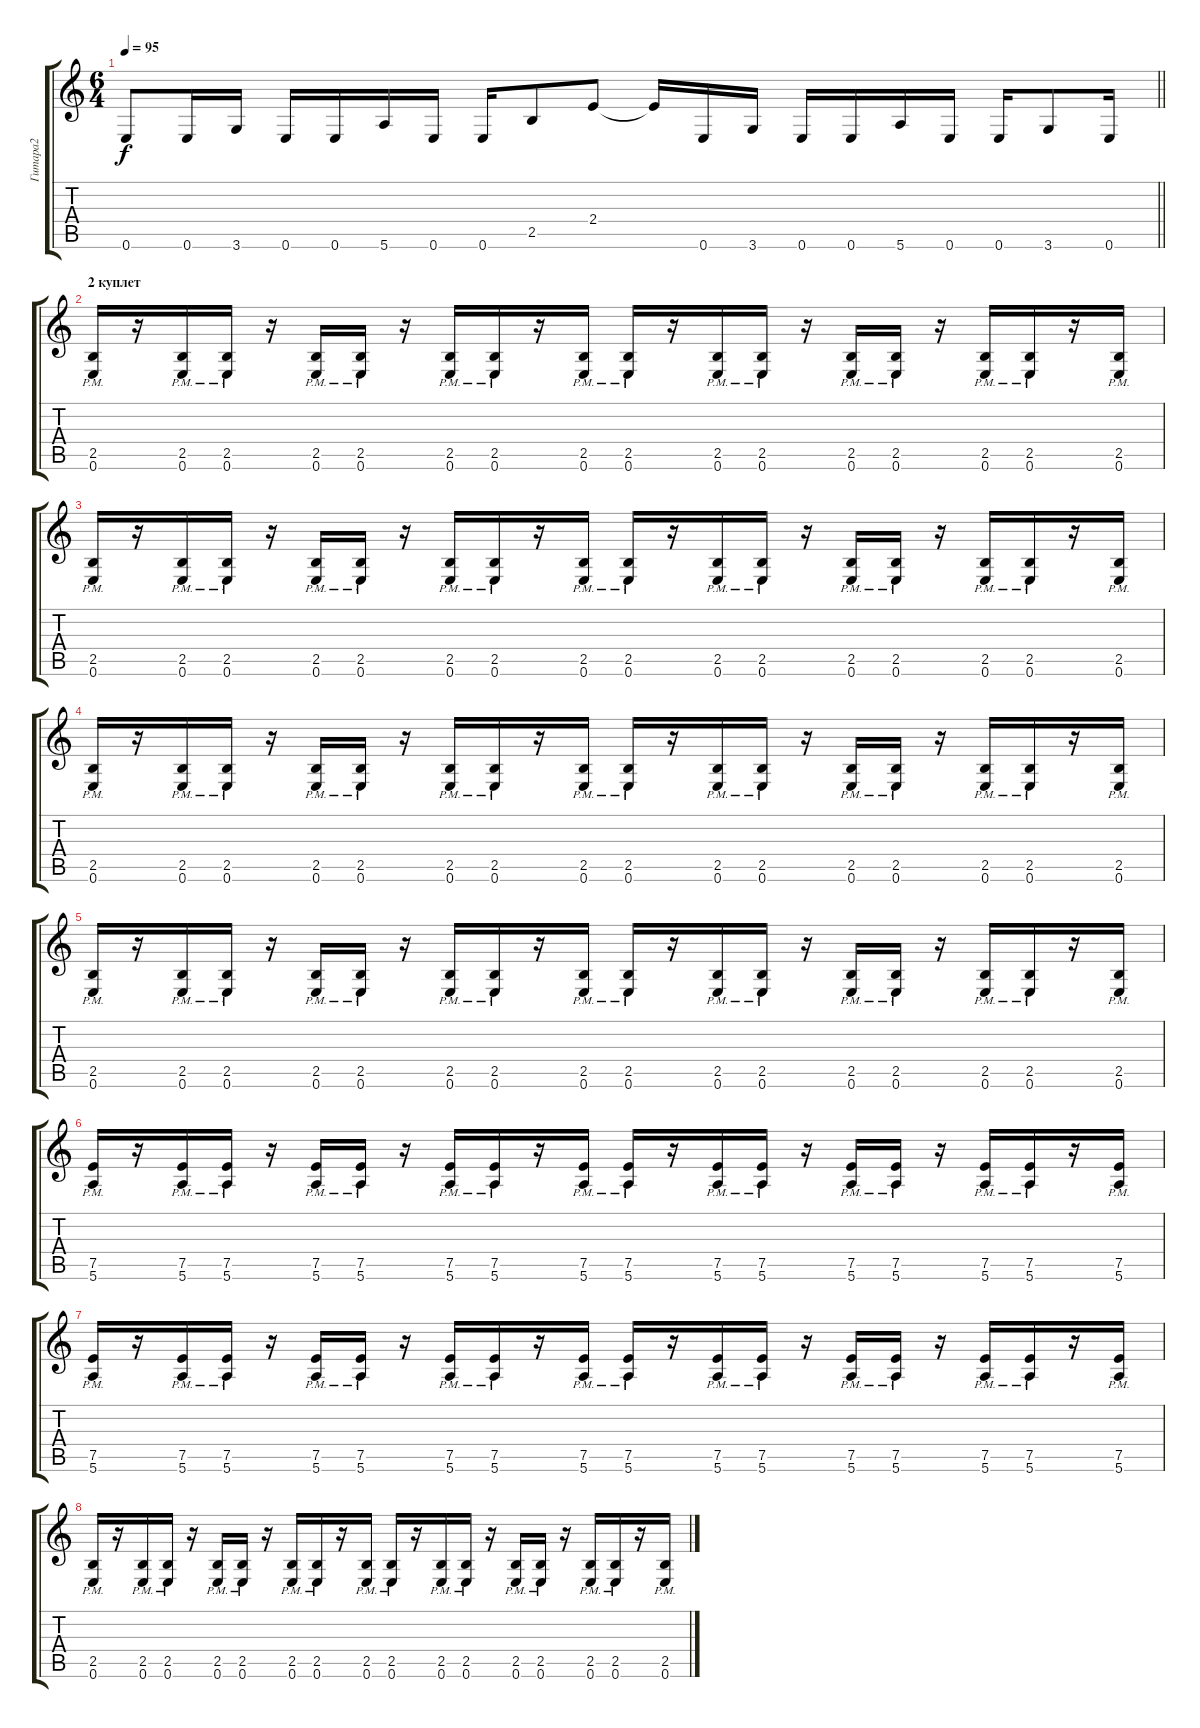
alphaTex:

\track ("Гитара2" "Гитара2") {instrument distortionguitar}
\staff {score tabs}
\tuning (E4 B3 G3 D3 A2 E2) {hide}
\ts (6 4)
\tempo 95
\clef g2
\barLineRight lightlight
\ks c
0.6.8{dy f} 0.6.16 3.6.16 0.6.16 0.6.16 5.6.16 0.6.16 0.6.16 2.5.8 2.4.8 2.4{t}.16 0.6.16 3.6.16 0.6.16 0.6.16 5.6.16 0.6.16 0.6.16 3.6.8 0.6.16 |
\section ("" "2 куплет")
(2.5{pm} 0.6{pm}).16 r.16 (2.5{pm} 0.6{pm}).16 (2.5{pm} 0.6{pm}).16 r.16 (2.5{pm} 0.6{pm}).16 (2.5{pm} 0.6{pm}).16 r.16 (2.5{pm} 0.6{pm}).16 (2.5{pm} 0.6{pm}).16 r.16 (2.5{pm} 0.6{pm}).16 (2.5{pm} 0.6{pm}).16 r.16 (2.5{pm} 0.6{pm}).16 (2.5{pm} 0.6{pm}).16 r.16 (2.5{pm} 0.6{pm}).16 (2.5{pm} 0.6{pm}).16 r.16 (2.5{pm} 0.6{pm}).16 (2.5{pm} 0.6{pm}).16 r.16 (2.5{pm} 0.6{pm}).16 |
(2.5{pm} 0.6{pm}).16 r.16 (2.5{pm} 0.6{pm}).16 (2.5{pm} 0.6{pm}).16 r.16 (2.5{pm} 0.6{pm}).16 (2.5{pm} 0.6{pm}).16 r.16 (2.5{pm} 0.6{pm}).16 (2.5{pm} 0.6{pm}).16 r.16 (2.5{pm} 0.6{pm}).16 (2.5{pm} 0.6{pm}).16 r.16 (2.5{pm} 0.6{pm}).16 (2.5{pm} 0.6{pm}).16 r.16 (2.5{pm} 0.6{pm}).16 (2.5{pm} 0.6{pm}).16 r.16 (2.5{pm} 0.6{pm}).16 (2.5{pm} 0.6{pm}).16 r.16 (2.5{pm} 0.6{pm}).16 |
(2.5{pm} 0.6{pm}).16 r.16 (2.5{pm} 0.6{pm}).16 (2.5{pm} 0.6{pm}).16 r.16 (2.5{pm} 0.6{pm}).16 (2.5{pm} 0.6{pm}).16 r.16 (2.5{pm} 0.6{pm}).16 (2.5{pm} 0.6{pm}).16 r.16 (2.5{pm} 0.6{pm}).16 (2.5{pm} 0.6{pm}).16 r.16 (2.5{pm} 0.6{pm}).16 (2.5{pm} 0.6{pm}).16 r.16 (2.5{pm} 0.6{pm}).16 (2.5{pm} 0.6{pm}).16 r.16 (2.5{pm} 0.6{pm}).16 (2.5{pm} 0.6{pm}).16 r.16 (2.5{pm} 0.6{pm}).16 |
(2.5{pm} 0.6{pm}).16 r.16 (2.5{pm} 0.6{pm}).16 (2.5{pm} 0.6{pm}).16 r.16 (2.5{pm} 0.6{pm}).16 (2.5{pm} 0.6{pm}).16 r.16 (2.5{pm} 0.6{pm}).16 (2.5{pm} 0.6{pm}).16 r.16 (2.5{pm} 0.6{pm}).16 (2.5{pm} 0.6{pm}).16 r.16 (2.5{pm} 0.6{pm}).16 (2.5{pm} 0.6{pm}).16 r.16 (2.5{pm} 0.6{pm}).16 (2.5{pm} 0.6{pm}).16 r.16 (2.5{pm} 0.6{pm}).16 (2.5{pm} 0.6{pm}).16 r.16 (2.5{pm} 0.6{pm}).16 |
(7.5{pm} 5.6{pm}).16 r.16 (7.5{pm} 5.6{pm}).16 (7.5{pm} 5.6{pm}).16 r.16 (7.5{pm} 5.6{pm}).16 (7.5{pm} 5.6{pm}).16 r.16 (7.5{pm} 5.6{pm}).16 (7.5{pm} 5.6{pm}).16 r.16 (7.5{pm} 5.6{pm}).16 (7.5{pm} 5.6{pm}).16 r.16 (7.5{pm} 5.6{pm}).16 (7.5{pm} 5.6{pm}).16 r.16 (7.5{pm} 5.6{pm}).16 (7.5{pm} 5.6{pm}).16 r.16 (7.5{pm} 5.6{pm}).16 (7.5{pm} 5.6{pm}).16 r.16 (7.5{pm} 5.6{pm}).16 |
(7.5{pm} 5.6{pm}).16 r.16 (7.5{pm} 5.6{pm}).16 (7.5{pm} 5.6{pm}).16 r.16 (7.5{pm} 5.6{pm}).16 (7.5{pm} 5.6{pm}).16 r.16 (7.5{pm} 5.6{pm}).16 (7.5{pm} 5.6{pm}).16 r.16 (7.5{pm} 5.6{pm}).16 (7.5{pm} 5.6{pm}).16 r.16 (7.5{pm} 5.6{pm}).16 (7.5{pm} 5.6{pm}).16 r.16 (7.5{pm} 5.6{pm}).16 (7.5{pm} 5.6{pm}).16 r.16 (7.5{pm} 5.6{pm}).16 (7.5{pm} 5.6{pm}).16 r.16 (7.5{pm} 5.6{pm}).16 |
(2.5{pm} 0.6{pm}).16 r.16 (2.5{pm} 0.6{pm}).16 (2.5{pm} 0.6{pm}).16 r.16 (2.5{pm} 0.6{pm}).16 (2.5{pm} 0.6{pm}).16 r.16 (2.5{pm} 0.6{pm}).16 (2.5{pm} 0.6{pm}).16 r.16 (2.5{pm} 0.6{pm}).16 (2.5{pm} 0.6{pm}).16 r.16 (2.5{pm} 0.6{pm}).16 (2.5{pm} 0.6{pm}).16 r.16 (2.5{pm} 0.6{pm}).16 (2.5{pm} 0.6{pm}).16 r.16 (2.5{pm} 0.6{pm}).16 (2.5{pm} 0.6{pm}).16 r.16 (2.5{pm} 0.6{pm}).16
